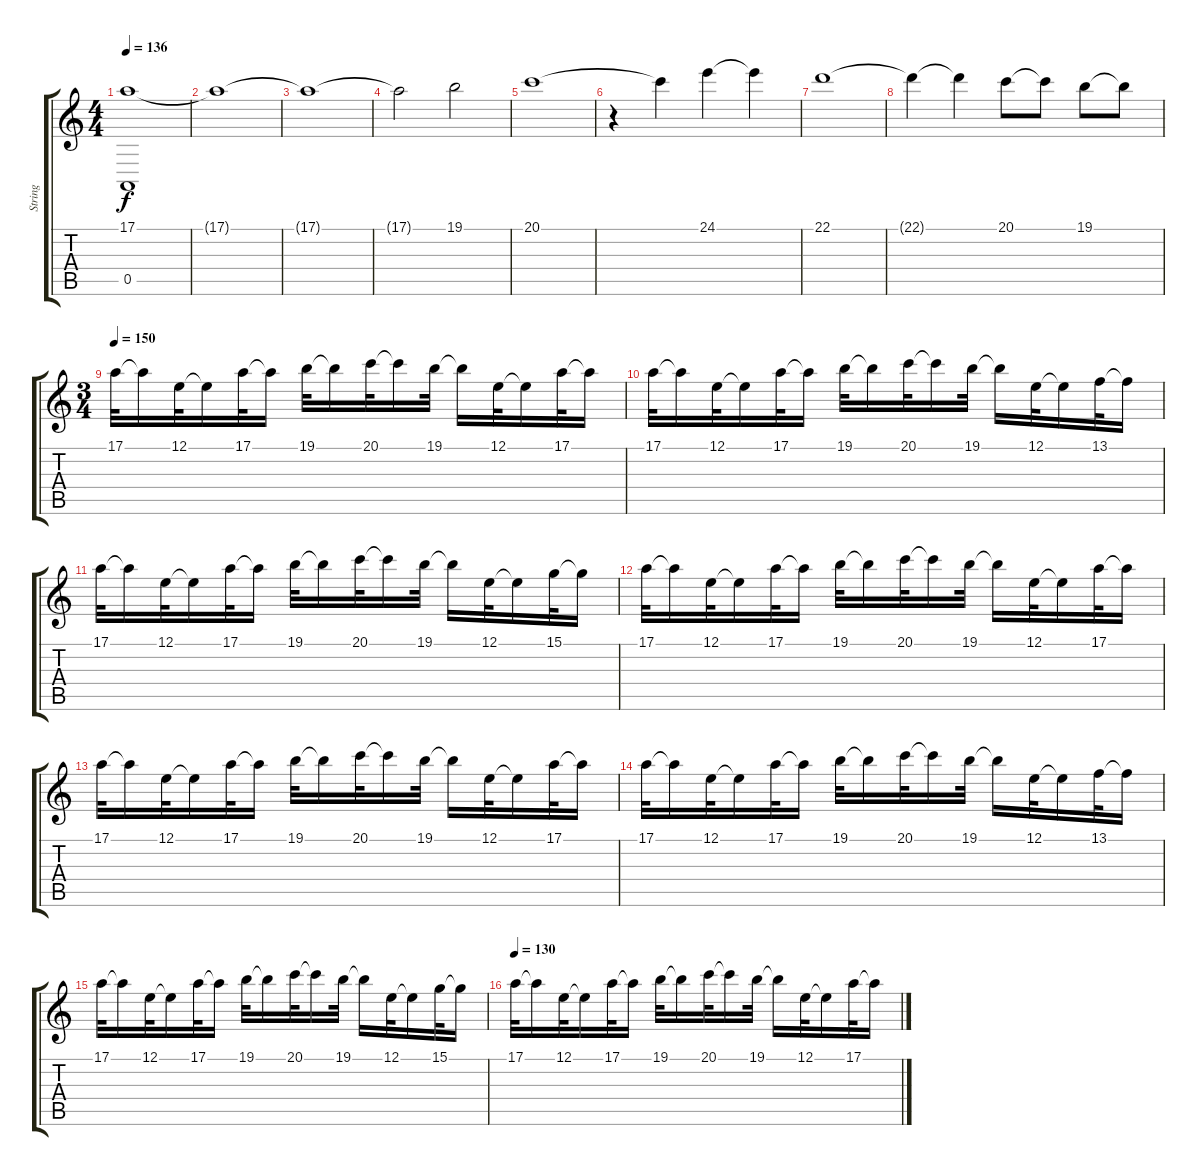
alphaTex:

\track ("String" "String") {instrument stringensemble1}
\staff {score tabs}
\tuning (E4 B3 G3 D3 A2 E2) {hide}
\ts (4 4)
\tempo 136
\clef g2
\ks c
(17.1 0.5).1{dy f} |
17.1{t}.1 |
17.1{t}.1 |
17.1{t}.2 19.1.2 |
20.1.1 |
r.4 20.1{t}.4 24.1.4 24.1{t}.4 |
22.1.1 |
22.1{t}.4 22.1{t}.4 20.1.8 20.1{t}.8 19.1.8 19.1{t}.8 |
\ts (3 4)
\tempo 150
17.1.32{volume 13 instrument musicbox} 17.1{t}.16 12.1.32 12.1{t}.16 17.1.32 17.1{t}.16 19.1.32 19.1{t}.16 20.1.32 20.1{t}.16 19.1.32 19.1{t}.16 12.1.32 12.1{t}.16 17.1.32 17.1{t}.16 |
17.1.32 17.1{t}.16 12.1.32 12.1{t}.16 17.1.32 17.1{t}.16 19.1.32 19.1{t}.16 20.1.32 20.1{t}.16 19.1.32 19.1{t}.16 12.1.32 12.1{t}.16 13.1.32 13.1{t}.16 |
17.1.32 17.1{t}.16 12.1.32 12.1{t}.16 17.1.32 17.1{t}.16 19.1.32 19.1{t}.16 20.1.32 20.1{t}.16 19.1.32 19.1{t}.16 12.1.32 12.1{t}.16 15.1.32 15.1{t}.16 |
17.1.32 17.1{t}.16 12.1.32 12.1{t}.16 17.1.32 17.1{t}.16 19.1.32 19.1{t}.16 20.1.32 20.1{t}.16 19.1.32 19.1{t}.16 12.1.32 12.1{t}.16 17.1.32 17.1{t}.16 |
17.1.32 17.1{t}.16 12.1.32 12.1{t}.16 17.1.32 17.1{t}.16 19.1.32 19.1{t}.16 20.1.32 20.1{t}.16 19.1.32 19.1{t}.16 12.1.32 12.1{t}.16 17.1.32 17.1{t}.16 |
17.1.32 17.1{t}.16 12.1.32 12.1{t}.16 17.1.32 17.1{t}.16 19.1.32 19.1{t}.16 20.1.32 20.1{t}.16 19.1.32 19.1{t}.16 12.1.32 12.1{t}.16 13.1.32 13.1{t}.16 |
17.1.32 17.1{t}.16 12.1.32 12.1{t}.16 17.1.32 17.1{t}.16 19.1.32 19.1{t}.16 20.1.32 20.1{t}.16 19.1.32 19.1{t}.16 12.1.32 12.1{t}.16 15.1.32 15.1{t}.16 |
\tempo 130
17.1.32 17.1{t}.16 12.1.32 12.1{t}.16 17.1.32 17.1{t}.16 19.1.32 19.1{t}.16 20.1.32 20.1{t}.16 19.1.32 19.1{t}.16 12.1.32 12.1{t}.16 17.1.32 17.1{t}.16
